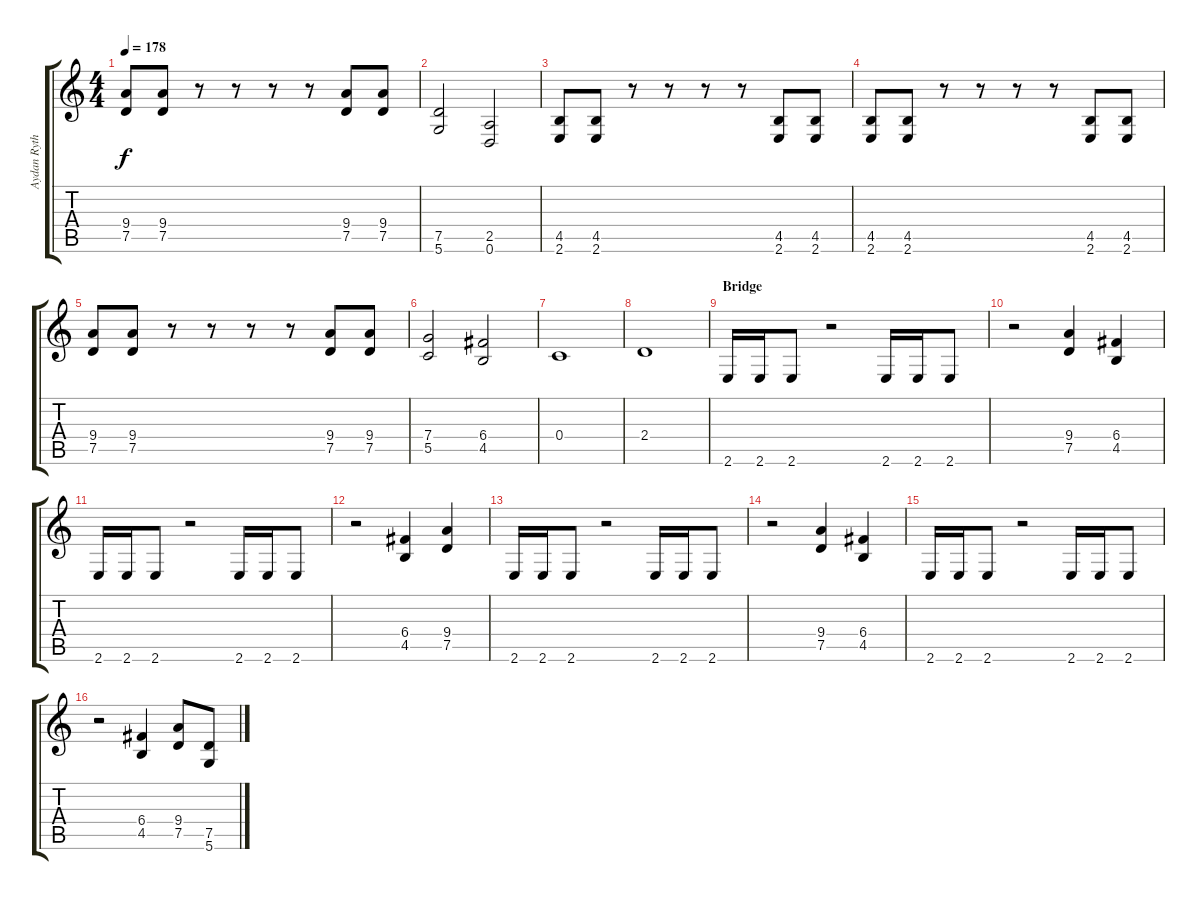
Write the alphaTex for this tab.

\track ("Aydan Rythm" "Aydan Ryth") {instrument distortionguitar}
\staff {score tabs}
\tuning (D4 A3 F3 C3 G2 D2) {hide}
\ts (4 4)
\tempo 178
\clef g2
\ks c
(9.4 7.5).8{dy f} (9.4 7.5).8 r.8 r.8 r.8 r.8 (9.4 7.5).8 (9.4 7.5).8 |
(7.5 5.6).2 (2.5 0.6).2 |
(4.5 2.6).8 (4.5 2.6).8 r.8 r.8 r.8 r.8 (4.5 2.6).8 (4.5 2.6).8 |
(4.5 2.6).8 (4.5 2.6).8 r.8 r.8 r.8 r.8 (4.5 2.6).8 (4.5 2.6).8 |
(9.4 7.5).8 (9.4 7.5).8 r.8 r.8 r.8 r.8 (9.4 7.5).8 (9.4 7.5).8 |
(7.4 5.5).2 (6.4 4.5).2 |
0.4.1 |
2.4.1 |
\section ("" "Bridge")
2.6.16 2.6.16 2.6.8 r.2 2.6.16 2.6.16 2.6.8 |
r.2 (9.4 7.5).4 (6.4 4.5).4 |
2.6.16 2.6.16 2.6.8 r.2 2.6.16 2.6.16 2.6.8 |
r.2 (6.4 4.5).4 (9.4 7.5).4 |
2.6.16 2.6.16 2.6.8 r.2 2.6.16 2.6.16 2.6.8 |
r.2 (9.4 7.5).4 (6.4 4.5).4 |
2.6.16 2.6.16 2.6.8 r.2 2.6.16 2.6.16 2.6.8 |
r.2 (6.4 4.5).4 (9.4 7.5).8 (7.5 5.6).8
